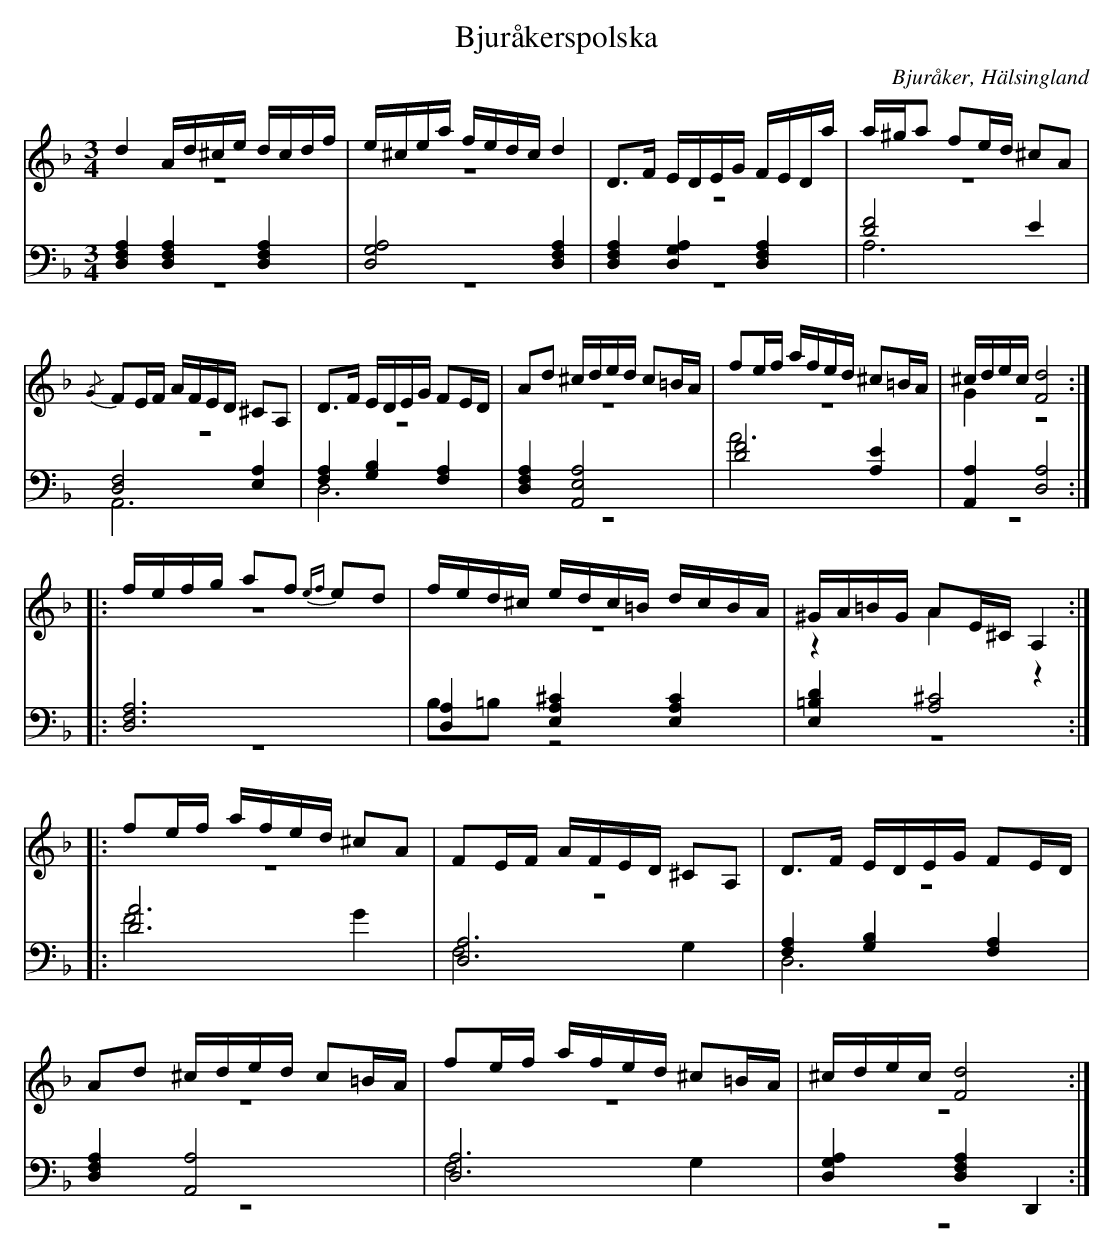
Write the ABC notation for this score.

X:1
T: Bjuråkerspolska
O: Bjuråker, Hälsingland
M: 3/4
L: 1/16
K: Dm
V:1
V:2 merge
V:3
V:4 merge
V:1
d4 Ad^ce dcdf |e^cea fedc d4|D2>F2 EDEG FEDa|a^ga2 f2ed ^c2A2|
{/G}F2EF AFED ^C2A,2|D2>F2 EDEG F2ED|A2d2 ^cded c2=BA|f2ef afed ^c2=BA|^cdec [F8d8]:|
|:fefg a2f2 {ef}e2d2 |fed^c edc=B dcBA|^GA=BG A2E^C A,4:|
|:f2ef afed ^c2A2|F2EF AFED ^C2A,2|D2>F2 EDEG F2ED|
A2d2 ^cded c2=BA|f2ef afed ^c2=BA|^cdec [F8d8]:|
V:2
z12|z12|z12|z12|
z12|z12|z12|z12|G4 z8:|
|:z12|z12|z4 A4 z4:|
|:z12|z12|z12|
z12|z12|z12:|
V:3 clef=bass
[D,4F,4A,4] [D,4F,4A,4] [D,4F,4A,4]|[D,8G,8A,8] [D,4F,4A,4]|[D,4F,4A,4] [D,4G,4A,4] [D,4F,4A,4]|[D8F8] E4|
[D,8F,8] [E,4A,4]|[F,4A,4] [G,4B,4] [F,4A,4]|[D,4F,4A,4] [A,,8E,8A,8]|[D8F8] [A,4E4]|[A,,4A,4] [D,8A,8]:|
|:[D,12F,12A,12]|[D,4A,4] [E,4A,4^C4] [E,4A,4C4]|[E,4=B,4D4] [A,8^C8]:|
|:[D12A12]|[D,12A,12]|[F,4A,4] [G,4B,4] [F,4A,4]|
[D,4F,4A,4] [A,,8A,8]|[D,12A,12]|[D,4G,4A,4] [D,4F,4A,4] D,,4:|
V:4 clef=bass
z12|z12|z12|A,12|
A,,12|D,12|z12|A12|z12:|
|:z12|B,2=B,2 z8|z12:|
|:F8 G4|F,8 G,4|D,12|
z12|F,8 G,4|z12:|
